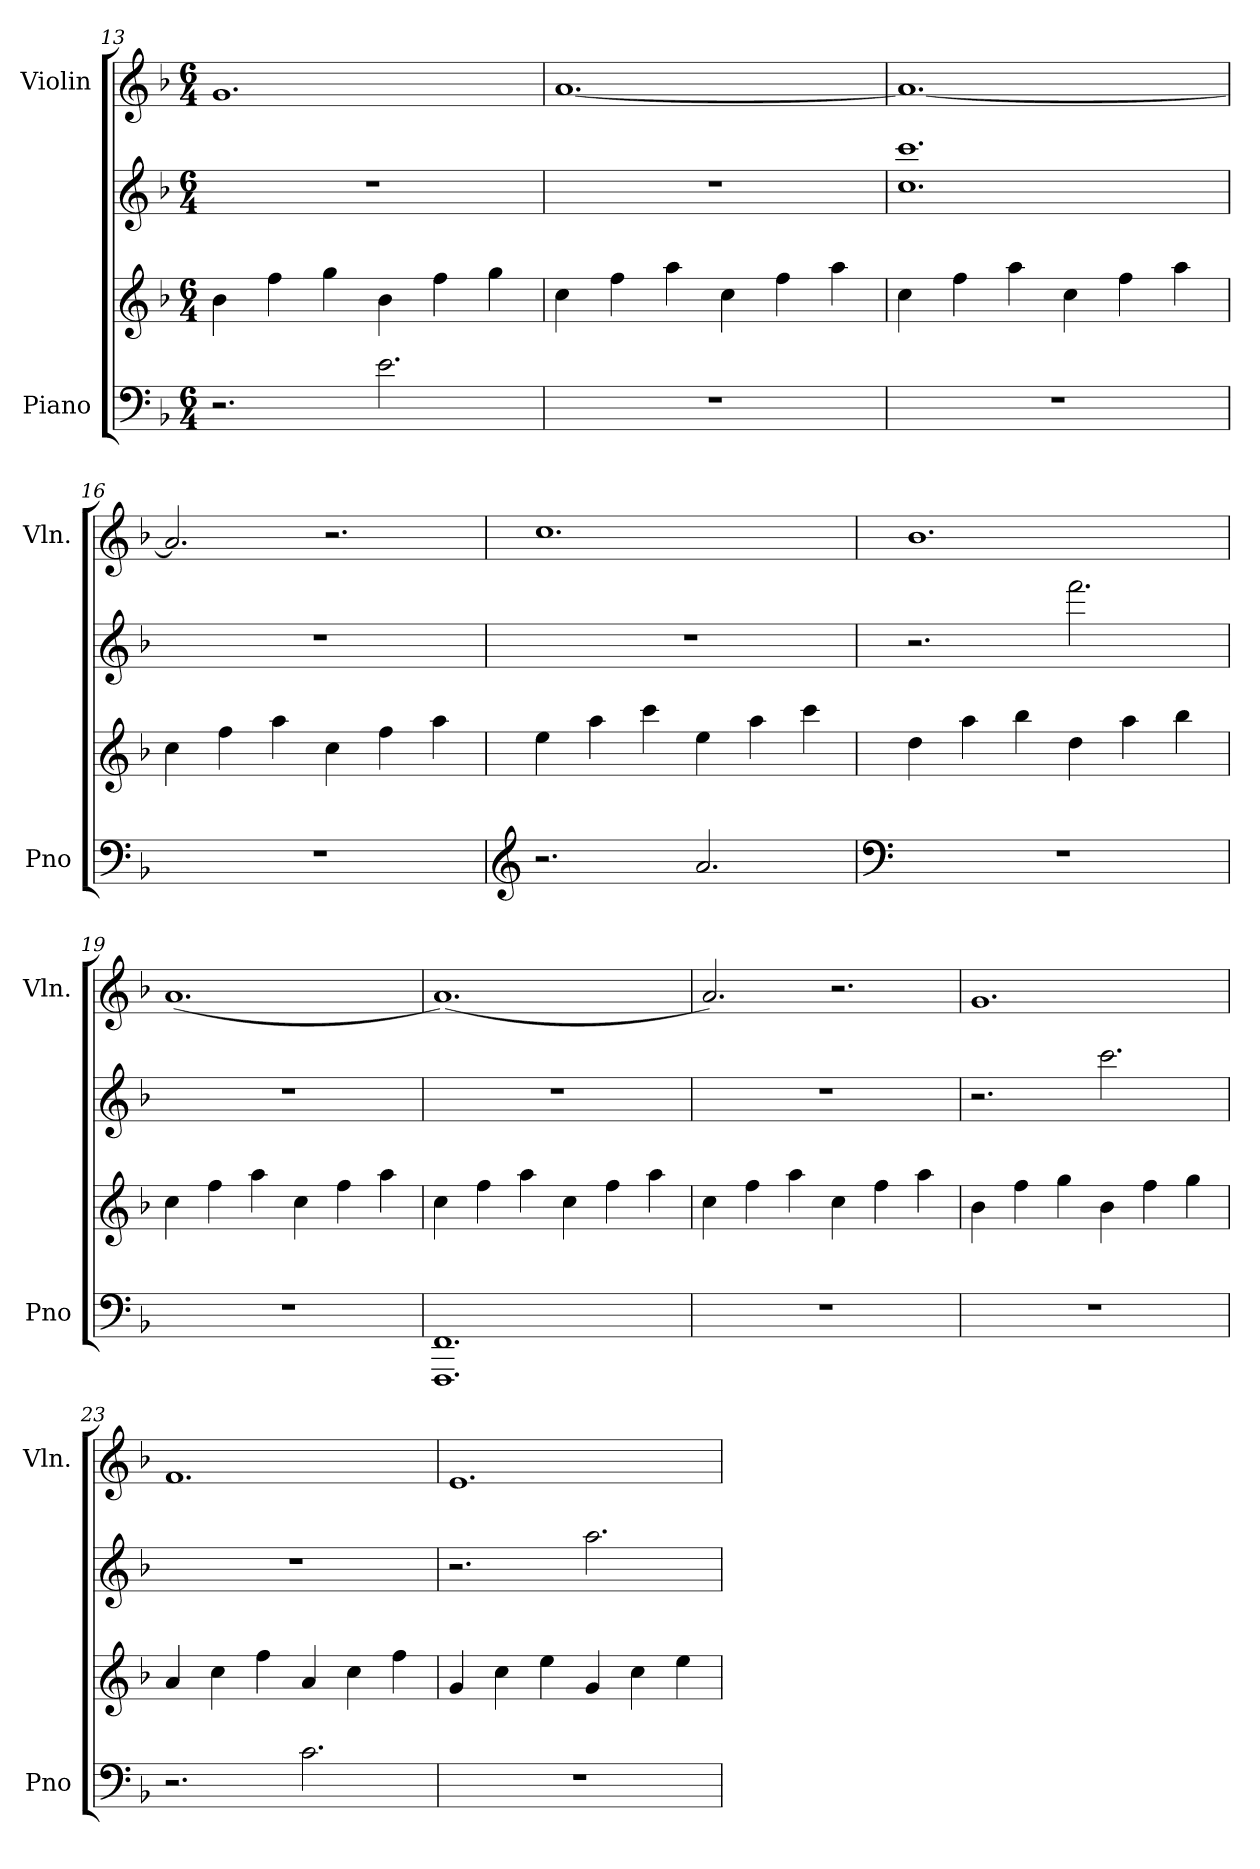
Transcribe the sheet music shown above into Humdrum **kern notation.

**kern	**kern	**kern	**kern
*part2	*part2	*part2	*part1
*staff4	*staff3	*staff2	*staff1
*I"Piano	*	*	*I"Violin
*I'Pno	*	*	*I'Vln.
*clefF4	*clefG2	*clefG2	*clefG2
*k[b-]	*k[b-]	*k[b-]	*k[b-]
*M6/4	*M6/4	*M6/4	*M6/4
=13	=13	=13	=13
2.r	4b-\	1.r	1.g
.	4ff\	.	.
.	4gg\	.	.
2.e\	4b-\	.	.
.	4ff\	.	.
.	4gg\	.	.
=14	=14	=14	=14
1.r	4cc\	1.r	[1.a
.	4ff\	.	.
.	4aa\	.	.
.	4cc\	.	.
.	4ff\	.	.
.	4aa\	.	.
=15	=15	=15	=15
*	*	*15ma	*
1.r	4cc\	1.cccc 1.ccccc	1.a_
.	4ff\	.	.
.	4aa\	.	.
.	4cc\	.	.
.	4ff\	.	.
.	4aa\	.	.
!!LO:PB:g=z
=16	=16	=16	=16
*	*	*X15ma	*
1.r	4cc\	1.r	2.a/]
.	4ff\	.	.
.	4aa\	.	.
.	4cc\	.	2.r
.	4ff\	.	.
.	4aa\	.	.
=17	=17	=17	=17
*clefG2	*	*	*
2.r	4ee\	1.r	1.cc
.	4aa\	.	.
.	4ccc\	.	.
2.a/	4ee\	.	.
.	4aa\	.	.
.	4ccc\	.	.
=18	=18	=18	=18
*clefF4	*	*	*
1.r	4dd\	2.r	1.b-
.	4aa\	.	.
.	4bb-\	.	.
.	4dd\	2.fff\	.
.	4aa\	.	.
.	4bb-\	.	.
=19	=19	=19	=19
1.r	4cc\	1.r	(<1.a
.	4ff\	.	.
.	4aa\	.	.
.	4cc\	.	.
.	4ff\	.	.
.	4aa\	.	.
=20	=20	=20	=20
1.FFF 1.FF	4cc\	1.r	(<1.a)
.	4ff\	.	.
.	4aa\	.	.
.	4cc\	.	.
.	4ff\	.	.
.	4aa\	.	.
!!LO:LB:g=z
=21	=21	=21	=21
1.r	4cc\	1.r	2.a/)
.	4ff\	.	.
.	4aa\	.	.
.	4cc\	.	2.r
.	4ff\	.	.
.	4aa\	.	.
=22	=22	=22	=22
1.r	4b-\	2.r	1.g
.	4ff\	.	.
.	4gg\	.	.
.	4b-\	2.ccc\	.
.	4ff\	.	.
.	4gg\	.	.
=23	=23	=23	=23
2.r	4a/	1.r	1.f
.	4cc\	.	.
.	4ff\	.	.
2.c\	4a/	.	.
.	4cc\	.	.
.	4ff\	.	.
=24	=24	=24	=24
1.r	4g/	2.r	1.e
.	4cc\	.	.
.	4ee\	.	.
.	4g/	2.aa\	.
.	4cc\	.	.
.	4ee\	.	.
=	=	=	=
*-	*-	*-	*-
